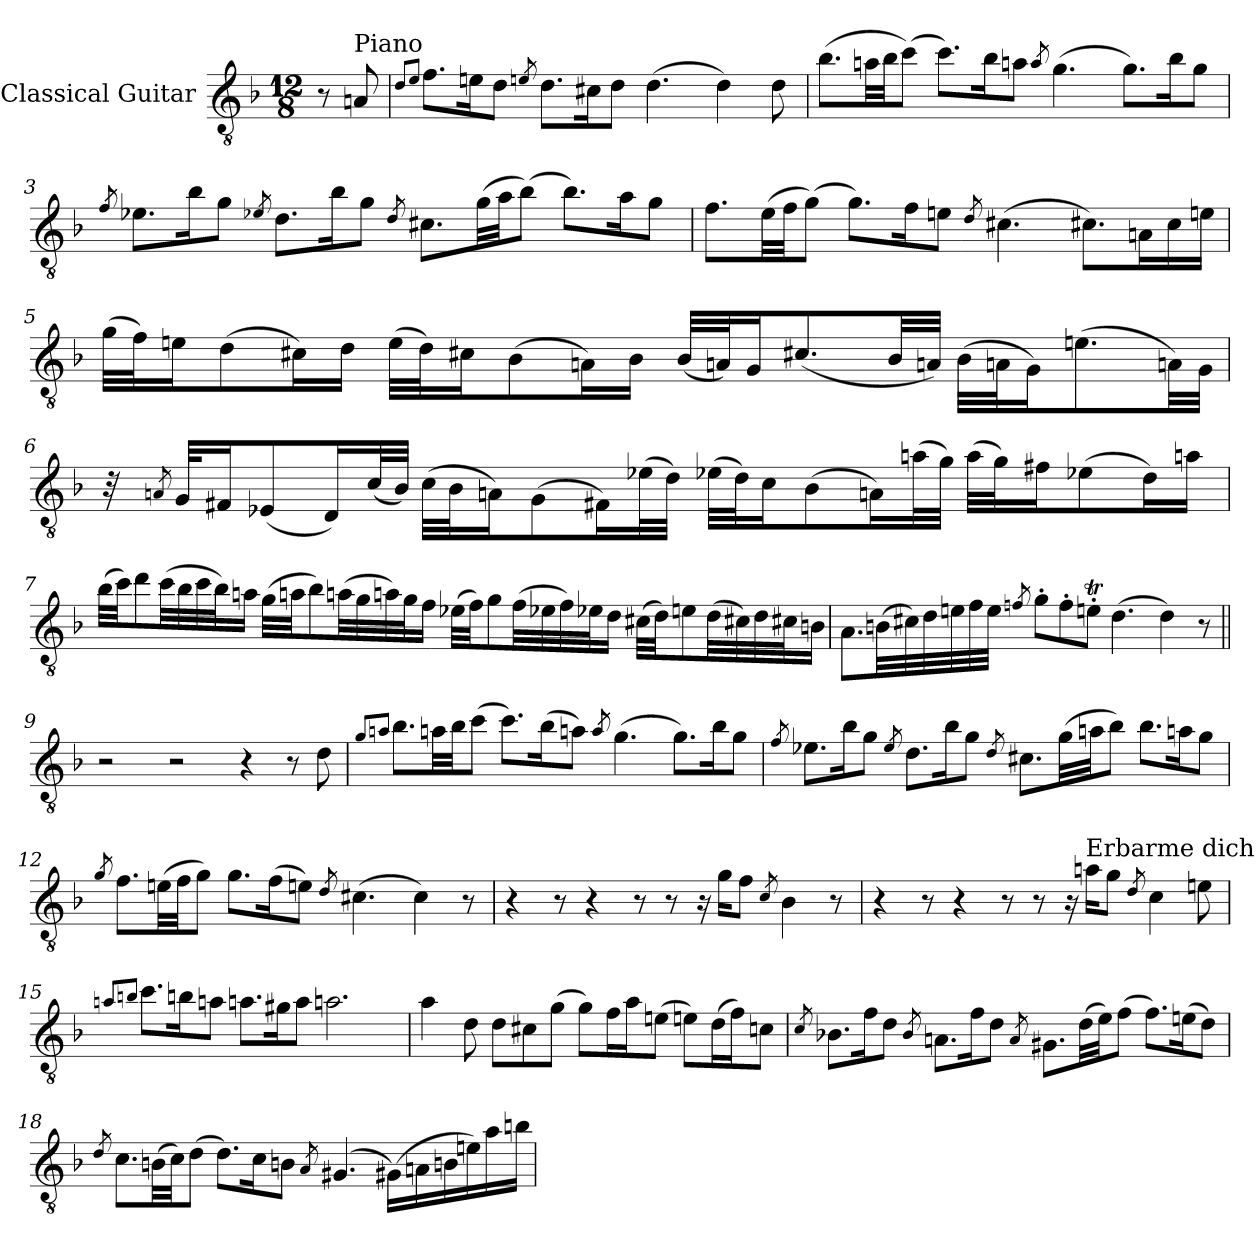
**kern
*part1
*staff1
*I"Classical Guitar
*I'Guit.
*clefGv2
*k[b-]
*M12/8
=
8r
*MM60
!LO:TX:a:t=Piano
8An/
=1
8qd/L
8qe/J
8.f\L
16en\K
8d\J
8qen/
8.d\L
16c#X\K
8d\J
(4.d\
4d\)
8d\
!!LO:LB:g=z
=2
(8.b-\L
32an\LL
32b-\JJ
(8cc\J)
8.cc\L)
16b-\K
8an\J
8qa/
(4.g\
8.g\L)
16b-\K
8g\J
!!LO:LB:g=z
=3
8qf/
8.e-X\L
16b-\K
8g\J
8qe-X/
8.d\L
16b-\K
8g\J
8qd/
8.c#X\L
(32g\LL
32a\JJ
(8b-\J)
8.b-\L)
16a\K
8g\J
!!LO:LB:g=z
=4
8.f\L
(32e\LL
32f\JJ
(8g\J)
8.g\L)
16f\K
8en\J
8qd/
(4.c#X\
8.c#X\L)
16An\L
16c#\
16en\JJ
!!LO:LB:g=z
=5
(32g\LLL
32f\J)
16en\J
(8d\
16c#X\L)
16d\JJ
(32e\LLL
32d\J)
16c#X\J
(8B-\
16An\L)
16B-\JJ
(32B-/LLL
32An/J)
16G/J
(8.c#X/
32B-/LL
32An/JJJ)
(32B-\LLL
32An\J
16G\J)
(8.en\
32An\LL)
32G\JJJ
!!LO:LB:g=z
=6
32r
8qAn/
32G/KLL
16F#X/J
(8E-X/
16D/L)
(32c/L
32B-/JJJ)
(32c\LLL
32B-\J
16An\J)
(8G\
16F#X\L)
(32e-X\L
32d\JJJ)
(32e-X\LLL
32d\J)
16c\J
(8B-\
16An\L)
(32an\L
32g\JJJ)
(32a\LLL
32g\J)
16f#X\J
(8e-X\
16d\L)
16an\JJ
!!LO:LB:g=z
=7
(32b-\LLL
32cc\JJ)
8dd\
(32cc\LL
32b-\
32cc\
32b-\J)
16an\JJ
(32g\LLL
32an\JJ
8b-\)
(32an\LL
32g\
32an\)
32g\J
16f\JJ
(32e-X\LLL
32f\JJ)
8g\
(32f\LL
32e-X\
32f\)
32e-X\J
16d\JJ
(32c#X\LLL
32d\JJ)
8en\
(32d\LL
32c#X\)
32d\
32c#X\J
16Bn\JJ
!!LO:LB:g=z
=8
8.A\L
(32Bn\LL
32c#X\)
32d\
32en\
32f\
32e\JJJ
8qfn/
8g'\L
8f'\
8ent'\J
(4.d\
4d\)
8r
=9||
2r
2r
4r
8r
8d\
!!LO:LB:g=z
=10
8qg/L
8qan/J
8.b-\L
32an\LL
32b-\JJ
(8cc\J
8.cc\L)
(16b-\K
8an\J)
8qa/
(4.g\
8.g\L)
16b-\K
8g\J
!!LO:LB:g=z
=11
8qf/
8.e-X\L
16b-\K
8g\J
8qe-/
8.d\L
16b-\K
8g\J
8qd/
8.c#X\L
(32g\LL
32an\JJ
8b-\J)
8.b-\L
16an\K
8g\J
!!LO:PB:g=z
=12
8qg/
8.f\L
(32en\LL
32f\JJ
8g\J)
8.g\L
(16f\K
8en\J)
8qd/
(4.c#X\
4c#\)
8r
=13
4r
8r
4r
8r
8r
16r
16g\KL
8f\J
8qc/
4B-\
8r
!!LO:LB:g=z
=14
4r
8r
4r
8r
8r
16r
!LO:TX:a:t=Erbarme dich
16an\KL
8g\J
8qd/
4c\
8en\
=15
8qan/L
8qbn/J
8.cc\L
16bn\K
8an\J
8.an\L
16g#X\K
8a\J
2.an\
!!LO:LB:g=z
=16
4a\
8d\
8d\L
8c#X\
(8g\J
8g\L)
16f\L
16a\J
(8en\J
8en\L)
(16d\L
16f\J)
8cn\J
=17
8qc/
8.B-X\L
16f\K
8d\J
8qB-/
8.An\L
16f\K
8d\J
8qA/
8.G#X\L
(32d\LL
32e\JJ)
(8f\J
8.f\L)
(16en\K
8d\J)
!!LO:LB:g=z
=18
8qd/
8.c\L
(32Bn\LL
32c\JJ)
(8d\J
8.d\L)
16c\K
8Bn\J
8qA/
(4.G#X/
(16G#X\LL)
16An\
16Bn\
16en\)
16a\
16bn\JJ
=
*-
